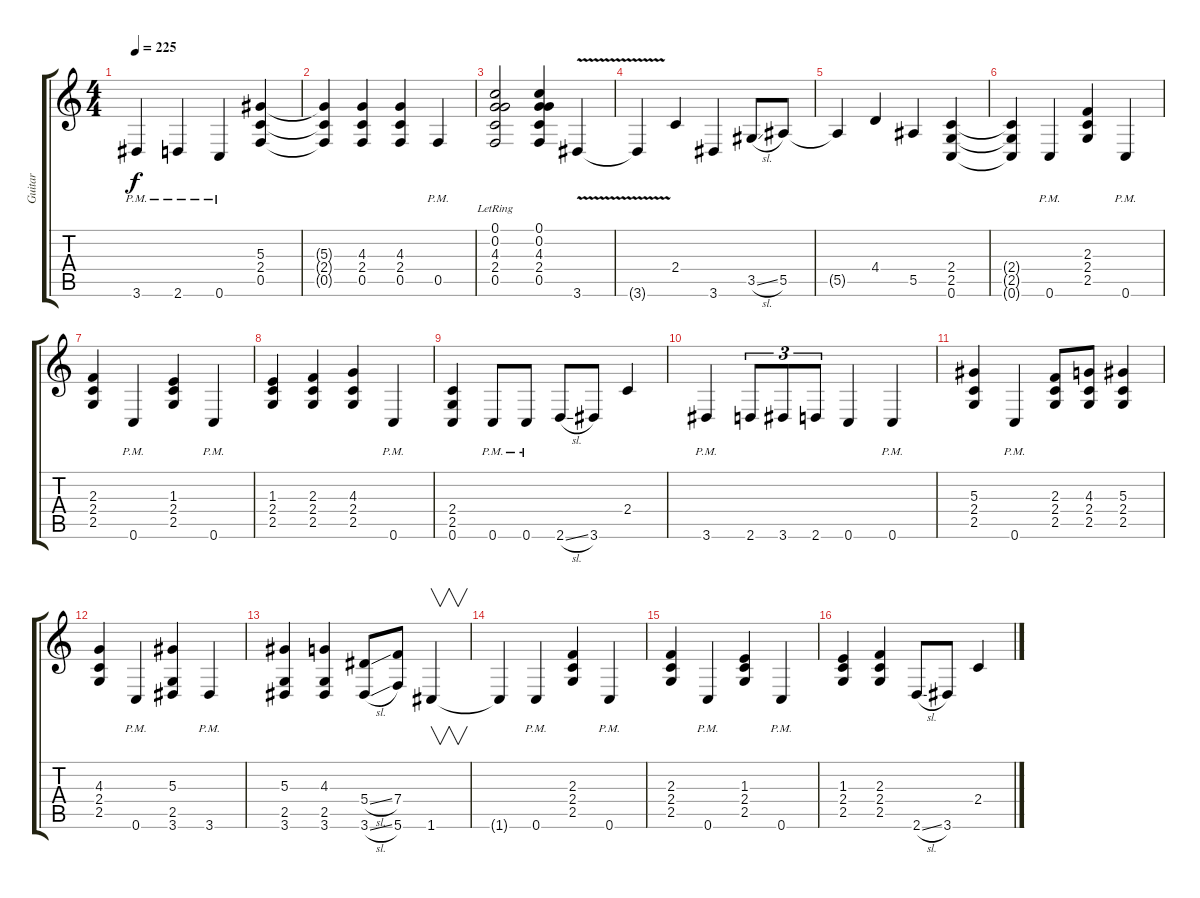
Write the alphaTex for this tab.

\track ("Guitar" "Guitar") {instrument distortionguitar}
\staff {score tabs}
\tuning (C4 G3 Eb3 Bb2 F2 C2) {hide}
\ts (4 4)
\tempo 225
\clef g2
\ks c
3.6{pm}.4{dy f} 2.6{pm}.4 0.6{pm}.4 (5.3 2.4 0.5).4 |
(5.3{t} 2.4{t} 0.5{t}).4 (4.3 2.4 0.5).4 (4.3 2.4 0.5).4 0.5{pm}.4 |
(0.1 0.2 4.3 2.4 0.5{lr}).2 (0.1 0.2 4.3 2.4 0.5).4 3.6{v}.4 |
3.6{t}.4 2.4.4 3.6.4 3.5{sl}.8 5.5.8 |
5.5{t}.4 4.4.4 5.5.4 (2.4 2.5 0.6).4 |
(2.4{t} 2.5{t} 0.6{t}).4 0.6{pm}.4 (2.3 2.4 2.5).4 0.6{pm}.4 |
(2.3 2.4 2.5).4 0.6{pm}.4 (1.3 2.4 2.5).4 0.6{pm}.4 |
(1.3 2.4 2.5).4 (2.3 2.4 2.5).4 (4.3 2.4 2.5).4 0.6{pm}.4 |
(2.4 2.5 0.6).4 0.6{pm}.8 0.6{pm}.8 2.6{sl}.8 3.6.8 2.4.4 |
3.6{pm}.4 2.6.8{tu (3 2)} 3.6.8{tu (3 2)} 2.6.8{tu (3 2)} 0.6.4 0.6{pm}.4 |
(5.3 2.4 2.5).4 0.6{pm}.4 (2.3 2.4 2.5).8 (4.3 2.4 2.5).8 (5.3 2.4 2.5).4 |
(4.3 2.4 2.5).4 0.6{pm}.4 (5.3 2.5 3.6).4 3.6{pm}.4 |
(5.3 2.5 3.6).4 (4.3 2.5 3.6).4 (5.4{sl} 3.6{sl}).8 (7.4 5.6).8 1.6.4{v} |
1.6{t}.4 0.6{pm}.4 (2.3 2.4 2.5).4 0.6{pm}.4 |
(2.3 2.4 2.5).4 0.6{pm}.4 (1.3 2.4 2.5).4 0.6{pm}.4 |
(1.3 2.4 2.5).4 (2.3 2.4 2.5).4 2.6{sl}.8 3.6.8 2.4.4
